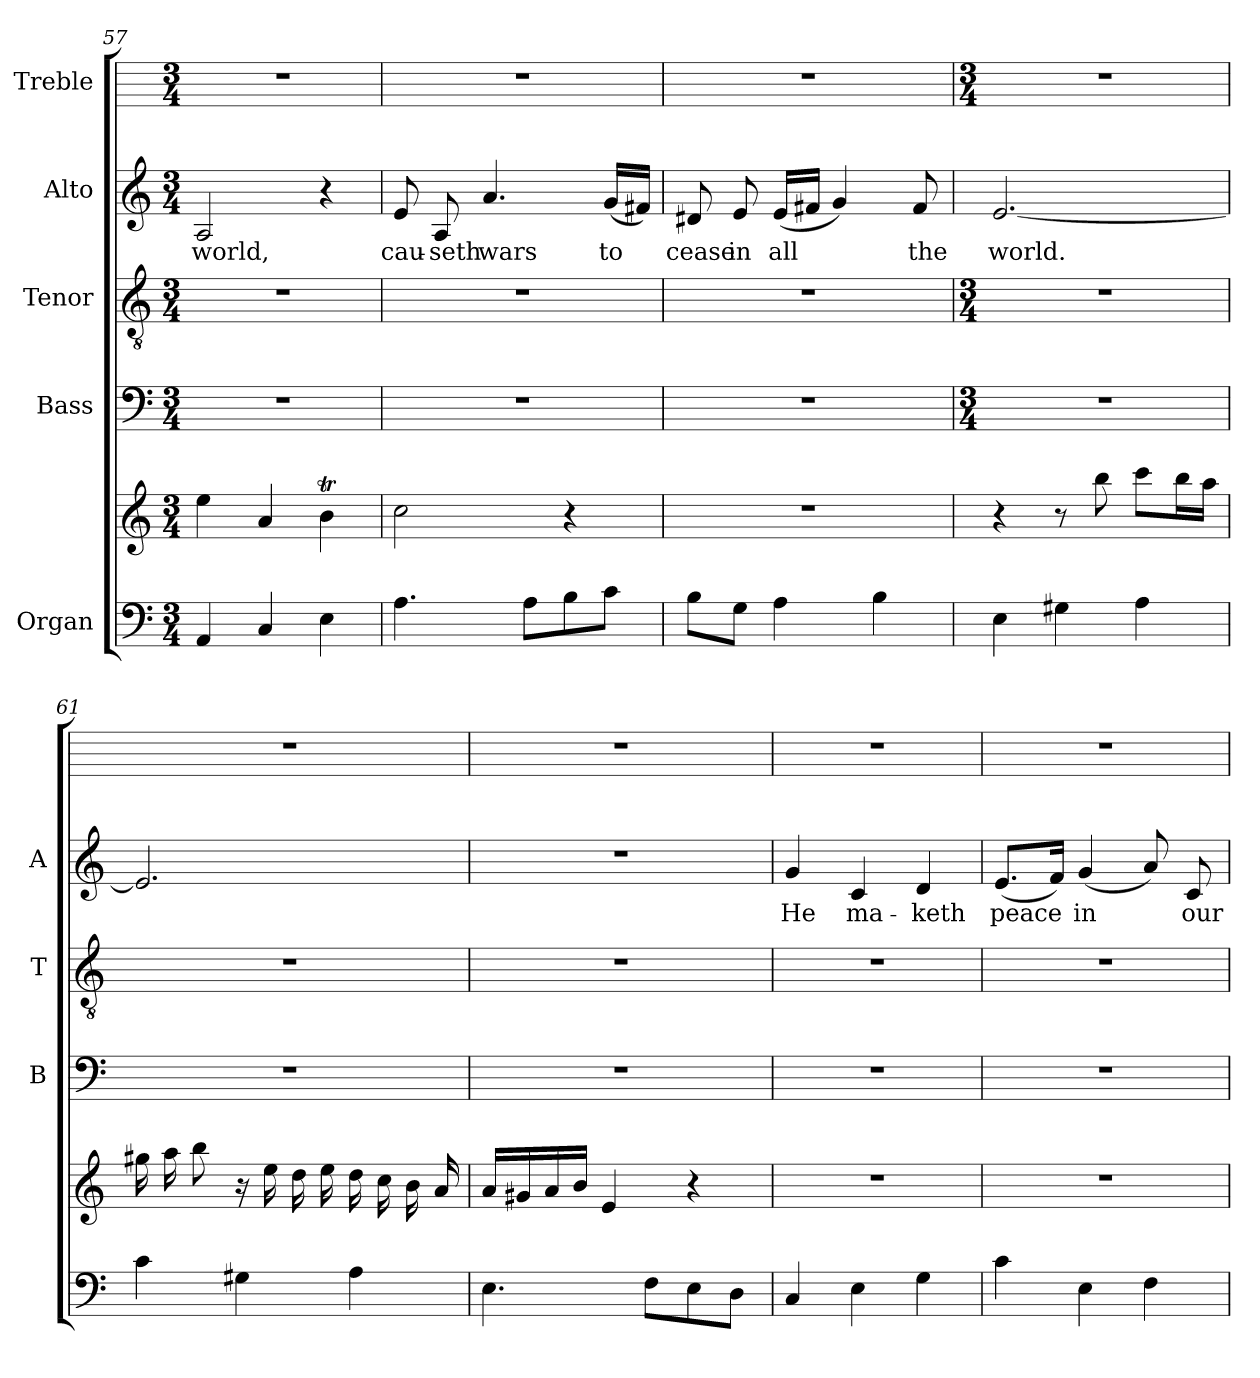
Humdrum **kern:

**kern	**kern	**kern	**kern	**kern	**text	**kern
*part5	*part5	*part4	*part3	*part2	*part2	*part1
*staff6	*staff5	*staff4	*staff3	*staff2	*staff2	*staff1
*I"Organ	*	*I"Bass	*I"Tenor	*I"Alto	*	*I"Treble
*	*	*I'B	*I'T	*I'A	*	*
*clefF4	*clefG2	*clefF4	*clefGv2	*clefG2	*	*
*k[]	*k[]	*k[]	*k[]	*k[]	*	*
*C:	*C:	*C:	*C:	*C:	*	*
*M3/4	*M3/4	*M3/4	*M3/4	*M3/4	*	*M3/4
=57	=57	=57	=57	=57	=57	=57
!	!	!	!	!	!LO:LY:b	!
4AA	4ee	2.r	2.r	2A	world,	2.r
4C	4a	.	.	.	.	.
4E	4bt	.	.	4r	.	.
=58	=58	=58	=58	=58	=58	=58
!	!	!	!	!	!LO:LY:b	!
4.A	2cc	2.r	2.r	8e	cau-	2.r
!	!	!	!	!	!LO:LY:b	!
.	.	.	.	8A	-seth	.
!	!	!	!	!	!LO:LY:b	!
.	.	.	.	4.a	wars	.
8AL	.	.	.	.	.	.
8B	4r	.	.	.	.	.
!	!	!	!	!	!LO:LY:b	!
8cJ	.	.	.	(<16gLL	to	.
.	.	.	.	16f#XJJ)	.	.
=59	=59	=59	=59	=59	=59	=59
!	!LO:N:vis=1	!	!	!	!LO:LY:b	!
8BL	2.r	2.r	2.r	8d#X	cease	2.r
!	!	!	!	!	!LO:LY:b	!
8GJ	.	.	.	8e	in	.
!	!	!	!	!	!LO:LY:b	!
4A	.	.	.	(<16eLL	all	.
.	.	.	.	16f#XJJ	.	.
.	.	.	.	4g)	.	.
4B	.	.	.	.	.	.
!	!	!	!	!	!LO:LY:b	!
.	.	.	.	8f#	the	.
!!LO:LB:g=z
=60	=60	=60	=60	=60	=60	=60
*	*	*M3/4	*M3/4	*	*	*M3/4
!	!	!	!	!	!LO:LY:b	!
4E	4r	2.r	2.r	[2.e	world.	2.r
4G#X	8r	.	.	.	.	.
.	8bb	.	.	.	.	.
4A	8cccL	.	.	.	.	.
.	16bbL	.	.	.	.	.
.	16aaJJ	.	.	.	.	.
=61	=61	=61	=61	=61	=61	=61
4c	16gg#XLL	2.r	2.r	2.e]	.	2.r
.	16aa	.	.	.	.	.
.	8bbJ	.	.	.	.	.
4G#X	16r	.	.	.	.	.
.	16eeLL	.	.	.	.	.
.	16dd	.	.	.	.	.
.	16eeJJ	.	.	.	.	.
4A	16ddLL	.	.	.	.	.
.	16cc	.	.	.	.	.
.	16b	.	.	.	.	.
.	16aJJ	.	.	.	.	.
=62	=62	=62	=62	=62	=62	=62
!	!	!	!	!LO:N:vis=1	!	!
4.E	16aLL	2.r	2.r	2.r	.	2.r
.	16g#X	.	.	.	.	.
.	16a	.	.	.	.	.
.	16bJJ	.	.	.	.	.
.	4e	.	.	.	.	.
8FL	.	.	.	.	.	.
8E	4r	.	.	.	.	.
8DJ	.	.	.	.	.	.
=63	=63	=63	=63	=63	=63	=63
!	!LO:N:vis=1	!	!	!	!LO:LY:b	!
4C	2.r	2.r	2.r	4g	He	2.r
!	!	!	!	!	!LO:LY:b	!
4E	.	.	.	4c	ma-	.
!	!	!	!	!	!LO:LY:b	!
4G	.	.	.	4d	-keth	.
=64	=64	=64	=64	=64	=64	=64
!	!LO:N:vis=1	!	!	!	!LO:LY:b	!
4c	2.r	2.r	2.r	(<8.eL	peace	2.r
.	.	.	.	16fJ)	.	.
!	!	!	!	!	!LO:LY:b	!
4E	.	.	.	(<4g	in	.
4F	.	.	.	8a)	.	.
!	!	!	!	!	!LO:LY:b	!
.	.	.	.	8c	our	.
=	=	=	=	=	=	=
*-	*-	*-	*-	*-	*-	*-
